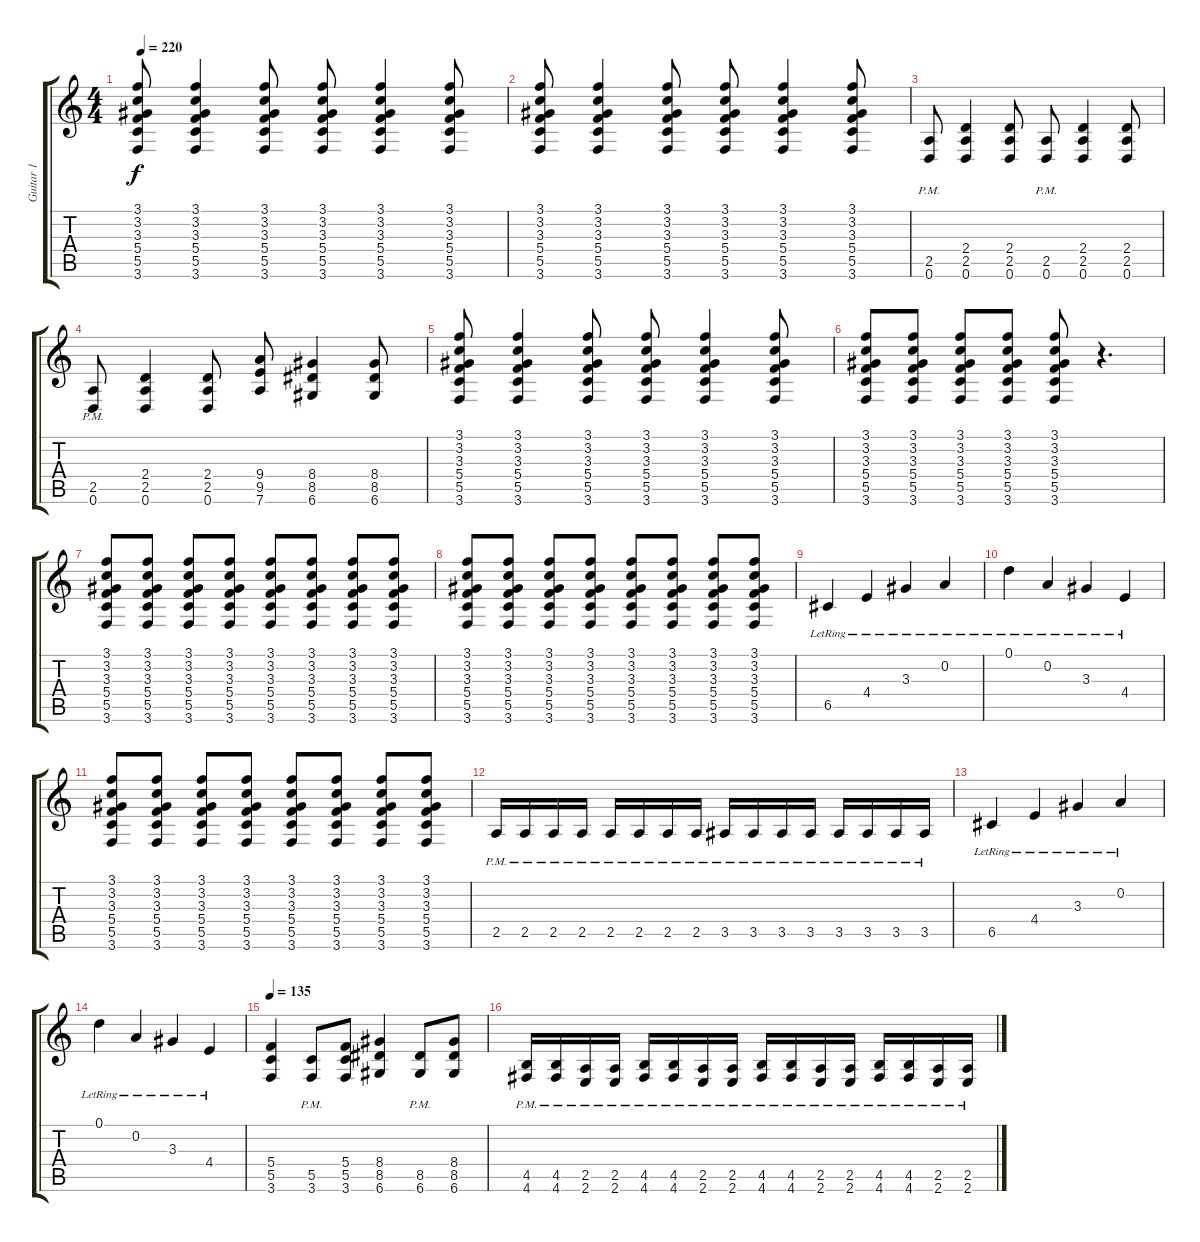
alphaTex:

\track ("Guitar 1" "Guitar 1") {instrument distortionguitar}
\staff {score tabs}
\tuning (D4 A3 F3 C3 G2 D2) {hide}
\ts (4 4)
\tempo 220
\clef g2
\ks c
(3.1 3.2 3.3 5.4 5.5 3.6).8{dy f} (3.1 3.2 3.3 5.4 5.5 3.6).4 (3.1 3.2 3.3 5.4 5.5 3.6).8 (3.1 3.2 3.3 5.4 5.5 3.6).8 (3.1 3.2 3.3 5.4 5.5 3.6).4 (3.1 3.2 3.3 5.4 5.5 3.6).8 |
(3.1 3.2 3.3 5.4 5.5 3.6).8 (3.1 3.2 3.3 5.4 5.5 3.6).4 (3.1 3.2 3.3 5.4 5.5 3.6).8 (3.1 3.2 3.3 5.4 5.5 3.6).8 (3.1 3.2 3.3 5.4 5.5 3.6).4 (3.1 3.2 3.3 5.4 5.5 3.6).8 |
(2.5{pm} 0.6{pm}).8 (2.4 2.5 0.6).4 (2.4 2.5 0.6).8 (2.5{pm} 0.6{pm}).8 (2.4 2.5 0.6).4 (2.4 2.5 0.6).8 |
(2.5{pm} 0.6{pm}).8 (2.4 2.5 0.6).4 (2.4 2.5 0.6).8 (9.4 9.5 7.6).8 (8.4 8.5 6.6).4 (8.4 8.5 6.6).8 |
(3.1 3.2 3.3 5.4 5.5 3.6).8 (3.1 3.2 3.3 5.4 5.5 3.6).4 (3.1 3.2 3.3 5.4 5.5 3.6).8 (3.1 3.2 3.3 5.4 5.5 3.6).8 (3.1 3.2 3.3 5.4 5.5 3.6).4 (3.1 3.2 3.3 5.4 5.5 3.6).8 |
(3.1 3.2 3.3 5.4 5.5 3.6).8 (3.1 3.2 3.3 5.4 5.5 3.6).8 (3.1 3.2 3.3 5.4 5.5 3.6).8 (3.1 3.2 3.3 5.4 5.5 3.6).8 (3.1 3.2 3.3 5.4 5.5 3.6).8 r.4{d} |
(3.1 3.2 3.3 5.4 5.5 3.6).8 (3.1 3.2 3.3 5.4 5.5 3.6).8 (3.1 3.2 3.3 5.4 5.5 3.6).8 (3.1 3.2 3.3 5.4 5.5 3.6).8 (3.1 3.2 3.3 5.4 5.5 3.6).8 (3.1 3.2 3.3 5.4 5.5 3.6).8 (3.1 3.2 3.3 5.4 5.5 3.6).8 (3.1 3.2 3.3 5.4 5.5 3.6).8 |
(3.1 3.2 3.3 5.4 5.5 3.6).8 (3.1 3.2 3.3 5.4 5.5 3.6).8 (3.1 3.2 3.3 5.4 5.5 3.6).8 (3.1 3.2 3.3 5.4 5.5 3.6).8 (3.1 3.2 3.3 5.4 5.5 3.6).8 (3.1 3.2 3.3 5.4 5.5 3.6).8 (3.1 3.2 3.3 5.4 5.5 3.6).8 (3.1 3.2 3.3 5.4 5.5 3.6).8 |
6.5{lr}.4 4.4{lr}.4 3.3{lr}.4 0.2{lr}.4 |
0.1{lr}.4 0.2{lr}.4 3.3{lr}.4 4.4{lr}.4 |
(3.1 3.2 3.3 5.4 5.5 3.6).8 (3.1 3.2 3.3 5.4 5.5 3.6).8 (3.1 3.2 3.3 5.4 5.5 3.6).8 (3.1 3.2 3.3 5.4 5.5 3.6).8 (3.1 3.2 3.3 5.4 5.5 3.6).8 (3.1 3.2 3.3 5.4 5.5 3.6).8 (3.1 3.2 3.3 5.4 5.5 3.6).8 (3.1 3.2 3.3 5.4 5.5 3.6).8 |
2.5{pm}.16 2.5{pm}.16 2.5{pm}.16 2.5{pm}.16 2.5{pm}.16 2.5{pm}.16 2.5{pm}.16 2.5{pm}.16 3.5{pm}.16 3.5{pm}.16 3.5{pm}.16 3.5{pm}.16 3.5{pm}.16 3.5{pm}.16 3.5{pm}.16 3.5{pm}.16 |
6.5{lr}.4 4.4{lr}.4 3.3{lr}.4 0.2{lr}.4 |
0.1{lr}.4 0.2{lr}.4 3.3{lr}.4 4.4{lr}.4 |
\tempo 140
\tempo 135
(5.4 5.5 3.6).4 (5.5{pm} 3.6{pm}).8 (5.4 5.5 3.6).8 (8.4 8.5 6.6).4 (8.5{pm} 6.6{pm}).8 (8.4 8.5 6.6).8 |
(4.5{pm} 4.6{pm}).16 (4.5{pm} 4.6{pm}).16 (2.5{pm} 2.6{pm}).16 (2.5{pm} 2.6{pm}).16 (4.5{pm} 4.6{pm}).16 (4.5{pm} 4.6{pm}).16 (2.5{pm} 2.6{pm}).16 (2.5{pm} 2.6{pm}).16 (4.5{pm} 4.6{pm}).16 (4.5{pm} 4.6{pm}).16 (2.5{pm} 2.6{pm}).16 (2.5{pm} 2.6{pm}).16 (4.5{pm} 4.6{pm}).16 (4.5{pm} 4.6{pm}).16 (2.5{pm} 2.6{pm}).16 (2.5{pm} 2.6{pm}).16
